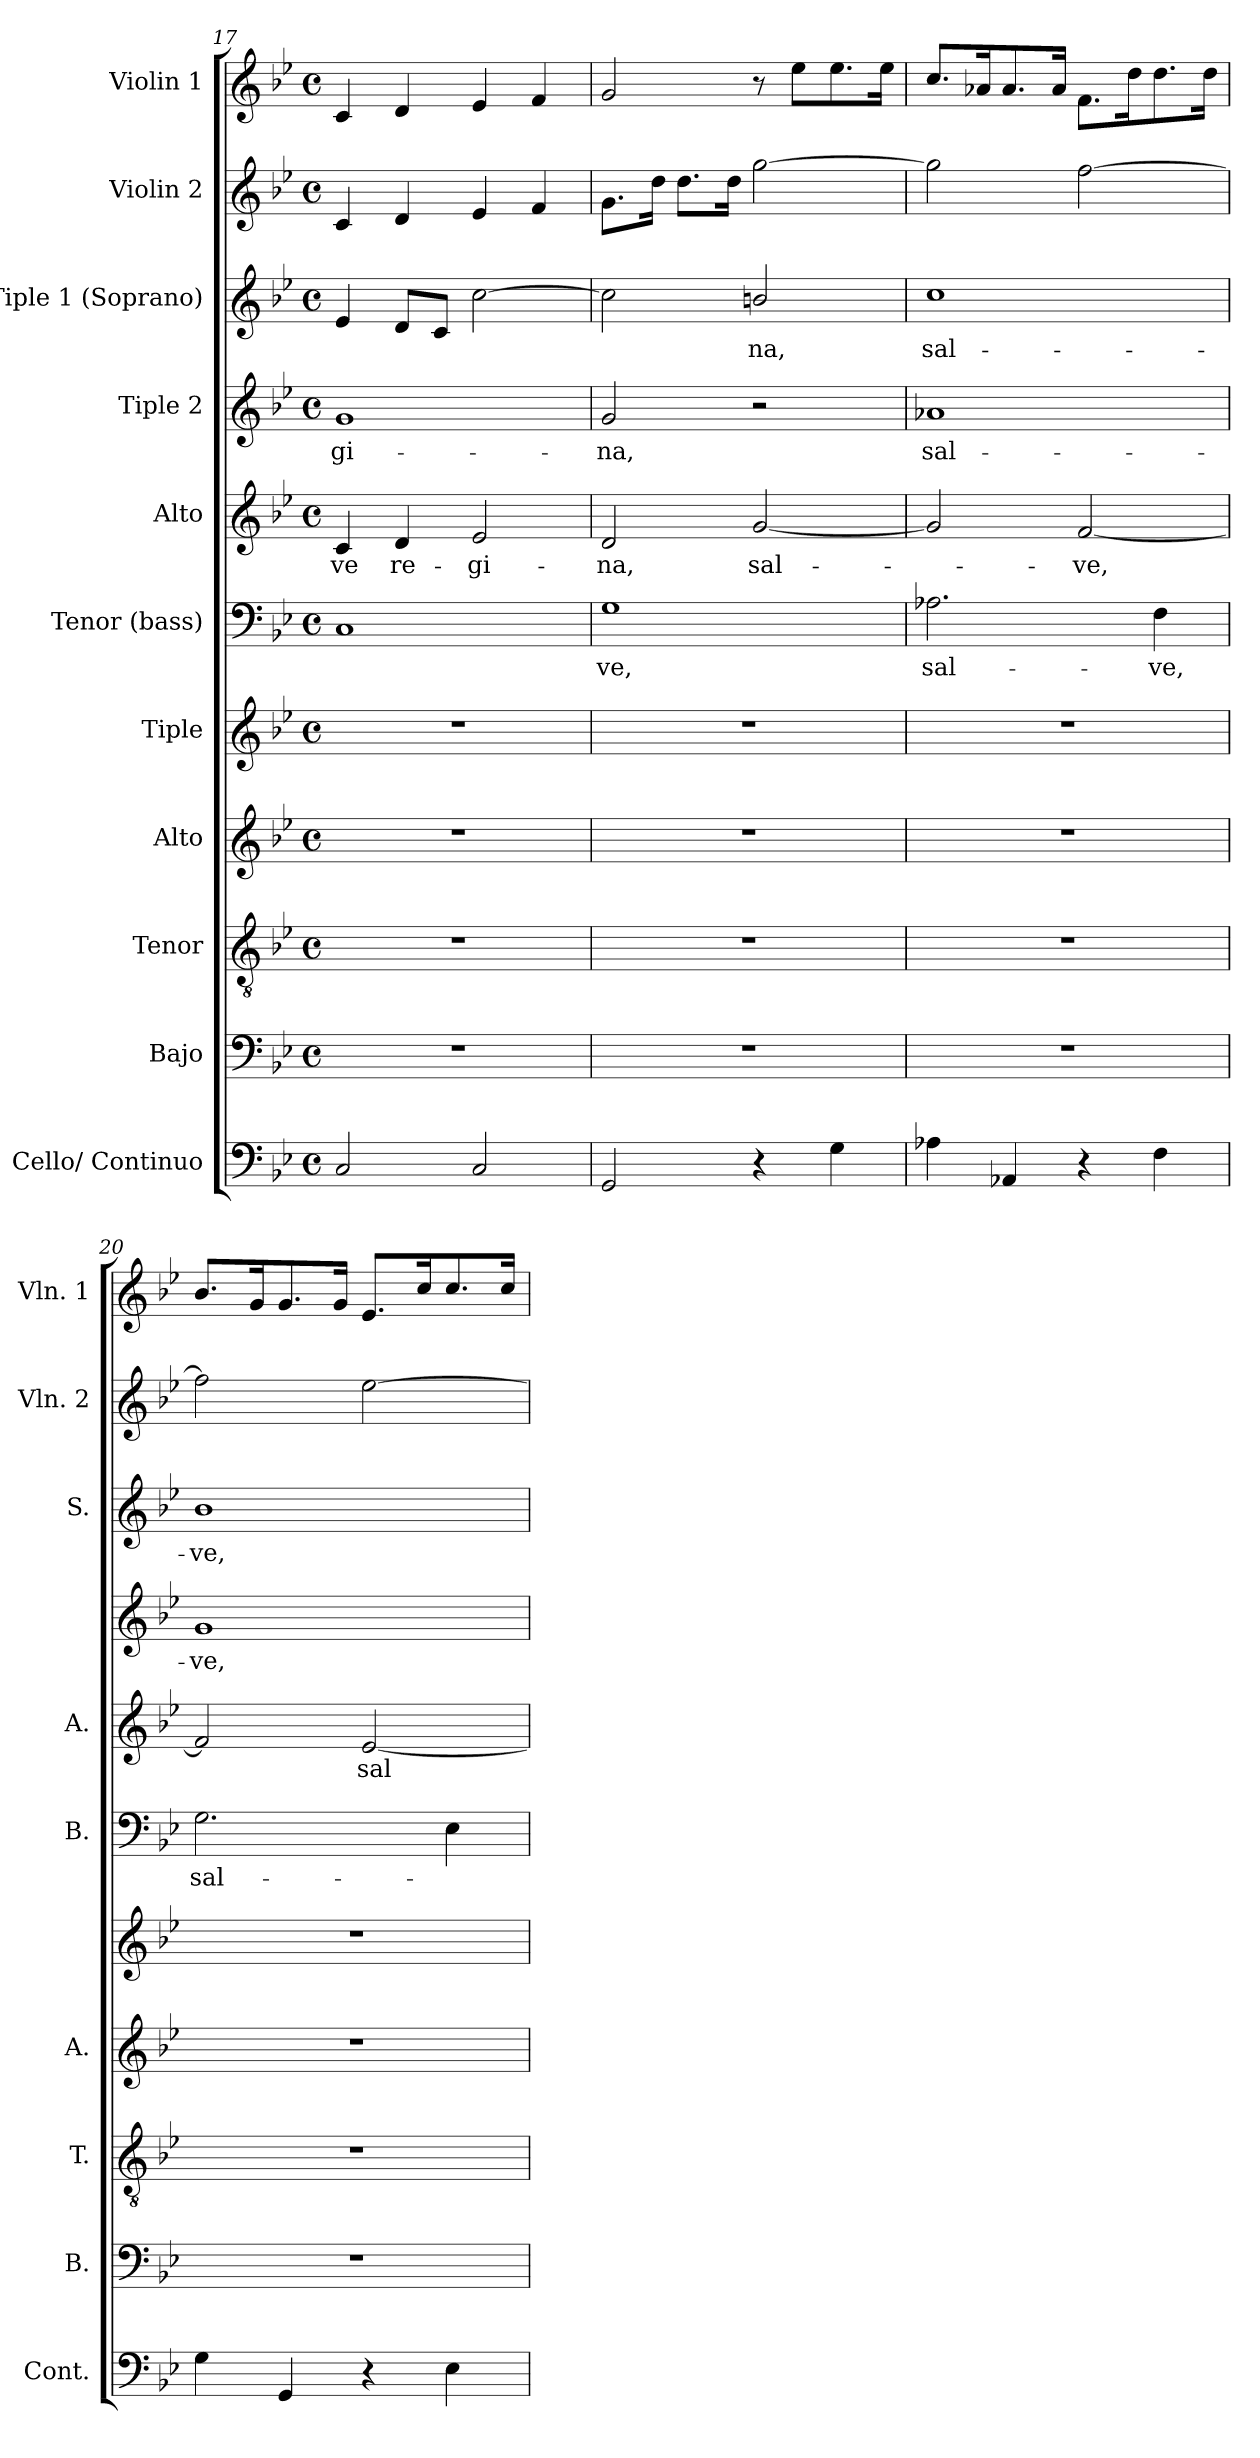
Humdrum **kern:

**kern	**kern	**kern	**kern	**kern	**kern	**text	**kern	**text	**kern	**text	**kern	**text	**kern	**kern
*part11	*part10	*part9	*part8	*part7	*part6	*part6	*part5	*part5	*part4	*part4	*part3	*part3	*part2	*part1
*staff11	*staff10	*staff9	*staff8	*staff7	*staff6	*staff6	*staff5	*staff5	*staff4	*staff4	*staff3	*staff3	*staff2	*staff1
*I"Cello/ Continuo	*I"Bajo	*I"Tenor	*I"Alto	*I"Tiple	*I"Tenor  (bass)	*	*I"Alto	*	*I"Tiple 2	*	*I"Tiple 1 (Soprano)	*	*I"Violin 2	*I"Violin 1
*I'Cont.	*I'B.	*I'T.	*I'A.	*	*I'B.	*	*I'A.	*	*	*	*I'S.	*	*I'Vln. 2	*I'Vln. 1
!!LO:PB:g=z
*clefF4	*clefF4	*clefGv2	*clefG2	*clefG2	*clefF4	*	*clefG2	*	*clefG2	*	*clefG2	*	*clefG2	*clefG2
*	*	*ITrd7c12	*	*	*	*	*	*	*	*	*	*	*	*
*k[b-e-]	*k[b-e-]	*k[b-e-]	*k[b-e-]	*k[b-e-]	*k[b-e-]	*	*k[b-e-]	*	*k[b-e-]	*	*k[b-e-]	*	*k[b-e-]	*k[b-e-]
*B-:	*B-:	*B-:	*B-:	*B-:	*B-:	*	*B-:	*	*B-:	*	*B-:	*	*B-:	*B-:
*M4/4	*M4/4	*M4/4	*M4/4	*M4/4	*M4/4	*	*M4/4	*	*M4/4	*	*M4/4	*	*M4/4	*M4/4
*met(c)	*met(c)	*met(c)	*met(c)	*met(c)	*met(c)	*	*met(c)	*	*met(c)	*	*met(c)	*	*met(c)	*met(c)
=17	=17	=17	=17	=17	=17	=17	=17	=17	=17	=17	=17	=17	=17	=17
!	!	!	!	!	!	!	!	!LO:LY:b:color=#000000	!	!	!	!	!	!
!	!	!	!	!	!	!	!	!	!	!LO:LY:b:color=#000000	!	!	!	!
2Ci/	1r	1r	1r	1r	1Ci	.	4ci/	-ve	1gi	-gi-	4e-i/	.	4ci/	4ci/
!	!	!	!	!	!	!	!	!LO:LY:b:color=#000000	!	!	!	!	!	!
.	.	.	.	.	.	.	4di/	re-	.	.	8di/L	.	4di/	4di/
.	.	.	.	.	.	.	.	.	.	.	8ci/J	.	.	.
!	!	!	!	!	!	!	!	!LO:LY:b:color=#000000	!	!	!	!	!	!
2Ci/	.	.	.	.	.	.	2e-i/	-gi-	.	.	[2cci\	.	4e-i/	4e-i/
.	.	.	.	.	.	.	.	.	.	.	.	.	4fi/	4fi/
=18	=18	=18	=18	=18	=18	=18	=18	=18	=18	=18	=18	=18	=18	=18
!	!	!	!	!	!	!LO:LY:b:color=#000000	!	!	!	!	!	!	!	!
!	!	!	!	!	!	!	!	!LO:LY:b:color=#000000	!	!	!	!	!	!
!	!	!	!	!	!	!	!	!	!	!LO:LY:b:color=#000000	!	!	!	!
2GGi/	1r	1r	1r	1r	1Gi	-ve,	2di/	-na,	2gi/	-na,	2cci\]	.	8.gi\L	2gi/
.	.	.	.	.	.	.	.	.	.	.	.	.	16ddi\Jk	.
.	.	.	.	.	.	.	.	.	.	.	.	.	8.ddi\L	.
.	.	.	.	.	.	.	.	.	.	.	.	.	16ddi\Jk	.
!	!	!	!	!	!	!	!	!LO:LY:b:color=#000000	!	!	!	!	!	!
!	!	!	!	!	!	!	!	!	!	!	!	!LO:LY:b:color=#000000	!	!
4r	.	.	.	.	.	.	[2gi/	sal-	2r	.	2bni/	-na,	[2ggi\	8r
.	.	.	.	.	.	.	.	.	.	.	.	.	.	8ee-i\L
4Gi\	.	.	.	.	.	.	.	.	.	.	.	.	.	8.ee-i\
.	.	.	.	.	.	.	.	.	.	.	.	.	.	16ee-i\Jk
=19	=19	=19	=19	=19	=19	=19	=19	=19	=19	=19	=19	=19	=19	=19
!	!	!	!	!	!	!LO:LY:b:color=#000000	!	!	!	!	!	!	!	!
!	!	!	!	!	!	!	!	!	!	!LO:LY:b:color=#000000	!	!	!	!
!	!	!	!	!	!	!	!	!	!	!	!	!LO:LY:b:color=#000000	!	!
4A-Xi\	1r	1r	1r	1r	2.A-Xi\	sal-	2gi/]	.	1a-Xi	sal-	1cci	sal-	2ggi\]	8.cci/L
.	.	.	.	.	.	.	.	.	.	.	.	.	.	16a-Xi/k
4AA-Xi/	.	.	.	.	.	.	.	.	.	.	.	.	.	8.a-i/
.	.	.	.	.	.	.	.	.	.	.	.	.	.	16a-i/Jk
!	!	!	!	!	!	!	!	!LO:LY:b:color=#000000	!	!	!	!	!	!
4r	.	.	.	.	.	.	[2fi/	-ve,	.	.	.	.	[2ffi\	8.fi\L
.	.	.	.	.	.	.	.	.	.	.	.	.	.	16ddi\k
!	!	!	!	!	!	!LO:LY:b:color=#000000	!	!	!	!	!	!	!	!
4Fi\	.	.	.	.	4Fi\	-ve,	.	.	.	.	.	.	.	8.ddi\
.	.	.	.	.	.	.	.	.	.	.	.	.	.	16ddi\Jk
!!LO:LB:g=z
=20	=20	=20	=20	=20	=20	=20	=20	=20	=20	=20	=20	=20	=20	=20
!	!	!	!	!	!	!LO:LY:b:color=#000000	!	!	!	!	!	!	!	!
!	!	!	!	!	!	!	!	!	!	!LO:LY:b:color=#000000	!	!	!	!
!	!	!	!	!	!	!	!	!	!	!	!	!LO:LY:b:color=#000000	!	!
4Gi\	1r	1r	1r	1r	2.Gi\	sal-	2fi/]	.	1gi	-ve,	1b-i	-ve,	2ffi\]	8.b-i/L
.	.	.	.	.	.	.	.	.	.	.	.	.	.	16gi/k
4GGi/	.	.	.	.	.	.	.	.	.	.	.	.	.	8.gi/
.	.	.	.	.	.	.	.	.	.	.	.	.	.	16gi/Jk
!	!	!	!	!	!	!	!	!LO:LY:b:color=#000000	!	!	!	!	!	!
4r	.	.	.	.	.	.	[2e-i/	sal-	.	.	.	.	[2ee-i\	8.e-i/L
.	.	.	.	.	.	.	.	.	.	.	.	.	.	16cci/k
4E-i\	.	.	.	.	4E-i\	.	.	.	.	.	.	.	.	8.cci/
.	.	.	.	.	.	.	.	.	.	.	.	.	.	16cci/Jk
=	=	=	=	=	=	=	=	=	=	=	=	=	=	=
*-	*-	*-	*-	*-	*-	*-	*-	*-	*-	*-	*-	*-	*-	*-
